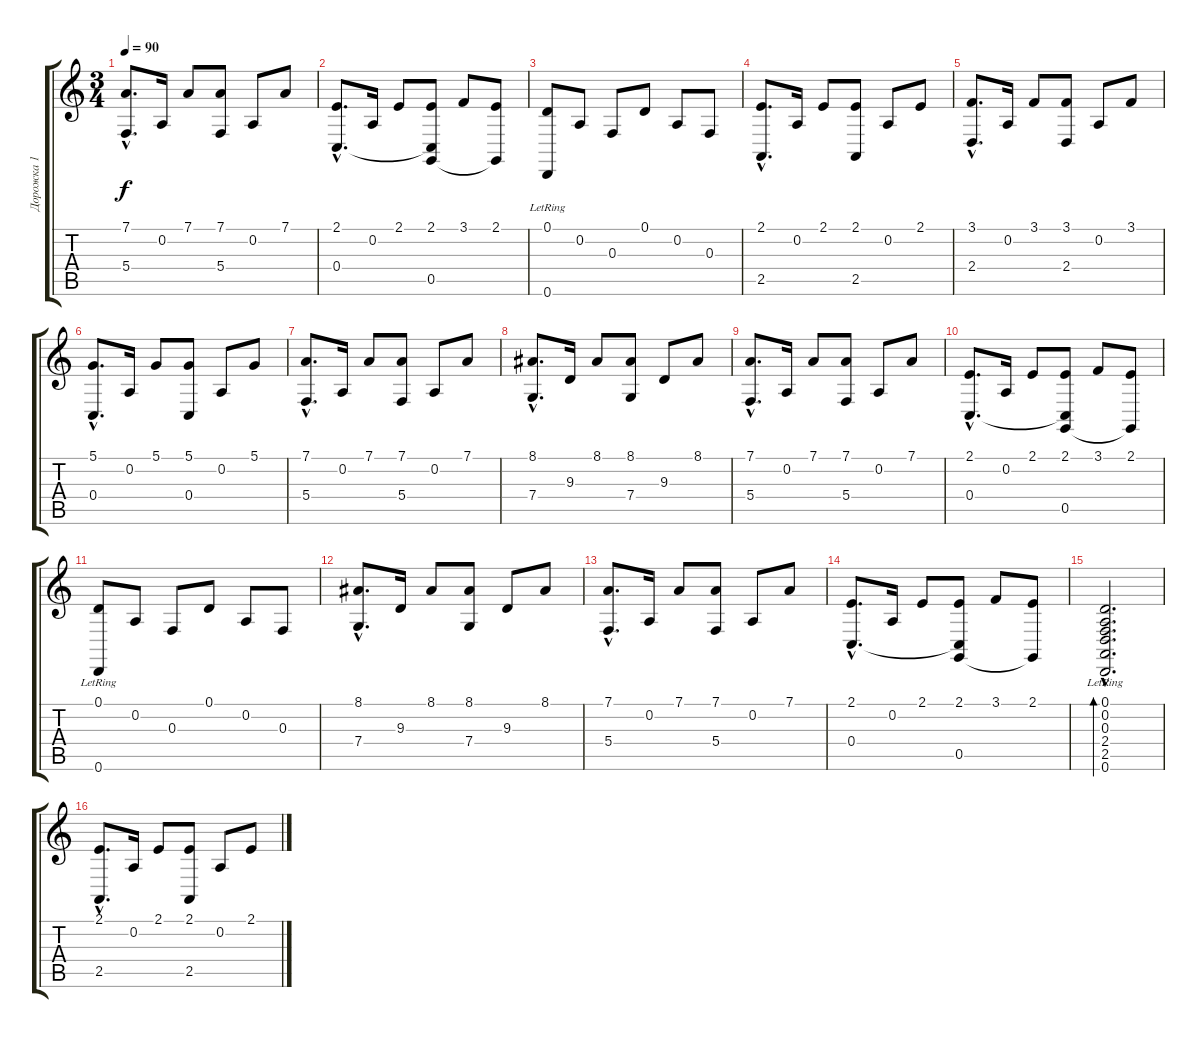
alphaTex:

\track ("Дорожка 1" "Дорожка 1") {instrument brightacousticpiano}
\staff {score tabs}
\tuning (D4 A3 F3 C3 G2 D2) {hide}
\ts (3 4)
\tempo 90
\clef g2
\ks c
(7.1{hac} 5.4{hac}).8{d dy f} 0.2.16 7.1.8 (7.1 5.4).8 0.2.8 7.1.8 |
(2.1{hac} 0.4{hac}).8{d} 0.2.16 2.1.8 (2.1 0.4{t} 0.5).8 3.1.8 (2.1 0.5{t}).8 |
(0.1 0.6{lr}).8 0.2.8 0.3.8 0.1.8 0.2.8 0.3.8 |
(2.1{hac} 2.5{hac}).8{d} 0.2.16 2.1.8 (2.1 2.5).8 0.2.8 2.1.8 |
(3.1{hac} 2.4{hac}).8{d} 0.2.16 3.1.8 (3.1 2.4).8 0.2.8 3.1.8 |
(5.1{hac} 0.4{hac}).8{d} 0.2.16 5.1.8 (5.1 0.4).8 0.2.8 5.1.8 |
(7.1{hac} 5.4{hac}).8{d} 0.2.16 7.1.8 (7.1 5.4).8 0.2.8 7.1.8 |
(8.1{hac} 7.4{hac}).8{d} 9.3.16 8.1.8 (8.1 7.4).8 9.3.8 8.1.8 |
(7.1{hac} 5.4{hac}).8{d} 0.2.16 7.1.8 (7.1 5.4).8 0.2.8 7.1.8 |
(2.1{hac} 0.4{hac}).8{d} 0.2.16 2.1.8 (2.1 0.4{t} 0.5).8 3.1.8 (2.1 0.5{t}).8 |
(0.1 0.6{lr}).8 0.2.8 0.3.8 0.1.8 0.2.8 0.3.8 |
(8.1{hac} 7.4{hac}).8{d} 9.3.16 8.1.8 (8.1 7.4).8 9.3.8 8.1.8 |
(7.1{hac} 5.4{hac}).8{d} 0.2.16 7.1.8 (7.1 5.4).8 0.2.8 7.1.8 |
(2.1{hac} 0.4{hac}).8{d} 0.2.16 2.1.8 (2.1 0.4{t} 0.5).8 3.1.8 (2.1 0.5{t}).8 |
(0.1{hac} 0.2{hac} 0.3{hac} 2.4{hac} 2.5{hac} 0.6{hac lr}).2{d bd 60} |
(2.1{hac} 2.5{hac}).8{d} 0.2.16 2.1.8 (2.1 2.5).8 0.2.8 2.1.8
